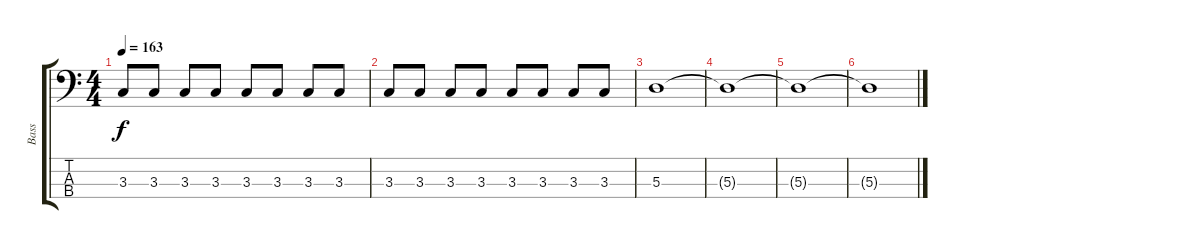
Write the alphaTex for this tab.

\track ("Bass" "Bass") {instrument electricbasspick}
\staff {score tabs}
\tuning (G2 D2 A1 E1) {hide}
\ts (4 4)
\tempo 163
\clef f4
\ks c
3.3.8{dy f} 3.3.8 3.3.8 3.3.8 3.3.8 3.3.8 3.3.8 3.3.8 |
3.3.8 3.3.8 3.3.8 3.3.8 3.3.8 3.3.8 3.3.8 3.3.8 |
5.3.1 |
5.3{t}.1 |
5.3{t}.1 |
5.3{t}.1
